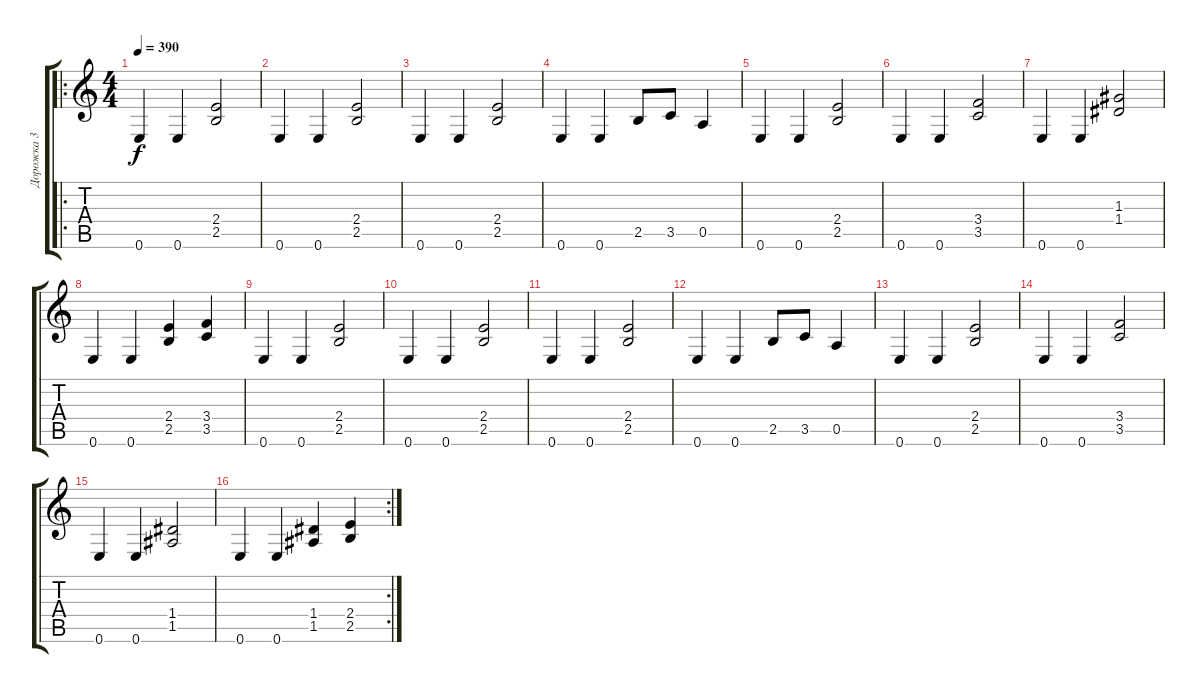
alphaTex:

\track ("Дорожка 3" "Дорожка 3") {instrument overdrivenguitar}
\staff {score tabs}
\tuning (E4 B3 G3 D3 A2 E2) {hide}
\ro
\ts (4 4)
\tempo 390
\clef g2
\ks c
0.6.4{dy f} 0.6.4 (2.4 2.5).2 |
0.6.4 0.6.4 (2.4 2.5).2 |
0.6.4 0.6.4 (2.4 2.5).2 |
0.6.4 0.6.4 2.5.8 3.5.8 0.5.4 |
0.6.4 0.6.4 (2.4 2.5).2 |
0.6.4 0.6.4 (3.4 3.5).2 |
0.6.4 0.6.4 (1.3 1.4).2 |
0.6.4 0.6.4 (2.4 2.5).4 (3.4 3.5).4 |
0.6.4 0.6.4 (2.4 2.5).2 |
0.6.4 0.6.4 (2.4 2.5).2 |
0.6.4 0.6.4 (2.4 2.5).2 |
0.6.4 0.6.4 2.5.8 3.5.8 0.5.4 |
0.6.4 0.6.4 (2.4 2.5).2 |
0.6.4 0.6.4 (3.4 3.5).2 |
0.6.4 0.6.4 (1.4 1.5).2 |
\rc 2
0.6.4 0.6.4 (1.4 1.5).4 (2.4 2.5).4
